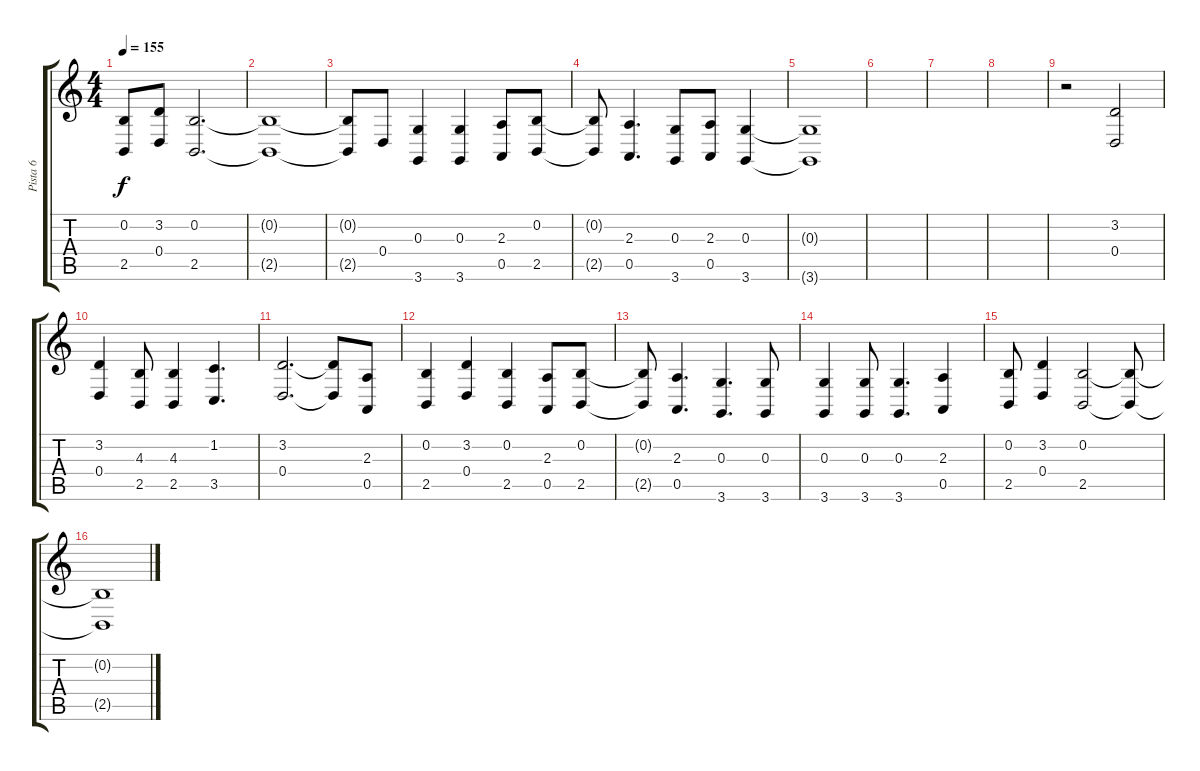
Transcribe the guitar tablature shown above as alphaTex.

\track ("Pista 6" "Pista 6") {instrument electricgrandpiano}
\staff {score tabs}
\tuning (E4 B3 G3 D3 A2 E2) {hide}
\ts (4 4)
\tempo 155
\clef g2
\ks c
(0.2 2.5).8{dy f} (3.2 0.4).8 (0.2 2.5).2{d} |
(0.2{t} 2.5{t}).1 |
(0.2{t} 2.5{t}).8 0.4.8 (0.3 3.6).4 (0.3 3.6).4 (2.3 0.5).8 (0.2 2.5).8 |
(0.2{t} 2.5{t}).8 (2.3 0.5).4{d} (0.3 3.6).8 (2.3 0.5).8 (0.3 3.6).4 |
(0.3{t} 3.6{t}).1 |
|
|
|
r.2 (3.2 0.4).2 |
(3.2 0.4).4 (4.3 2.5).8 (4.3 2.5).4 (1.2 3.5).4{d} |
(3.2 0.4).2{d} (3.2{t} 0.4{t}).8 (2.3 0.5).8 |
(0.2 2.5).4 (3.2 0.4).4 (0.2 2.5).4 (2.3 0.5).8 (0.2 2.5).8 |
(0.2{t} 2.5{t}).8 (2.3 0.5).4{d} (0.3 3.6).4{d} (0.3 3.6).8 |
(0.3 3.6).4 (0.3 3.6).8 (0.3 3.6).4{d} (2.3 0.5).4 |
(0.2 2.5).8 (3.2 0.4).4 (0.2 2.5).2 (0.2{t} 2.5{t}).8 |
(0.2{t} 2.5{t}).1
